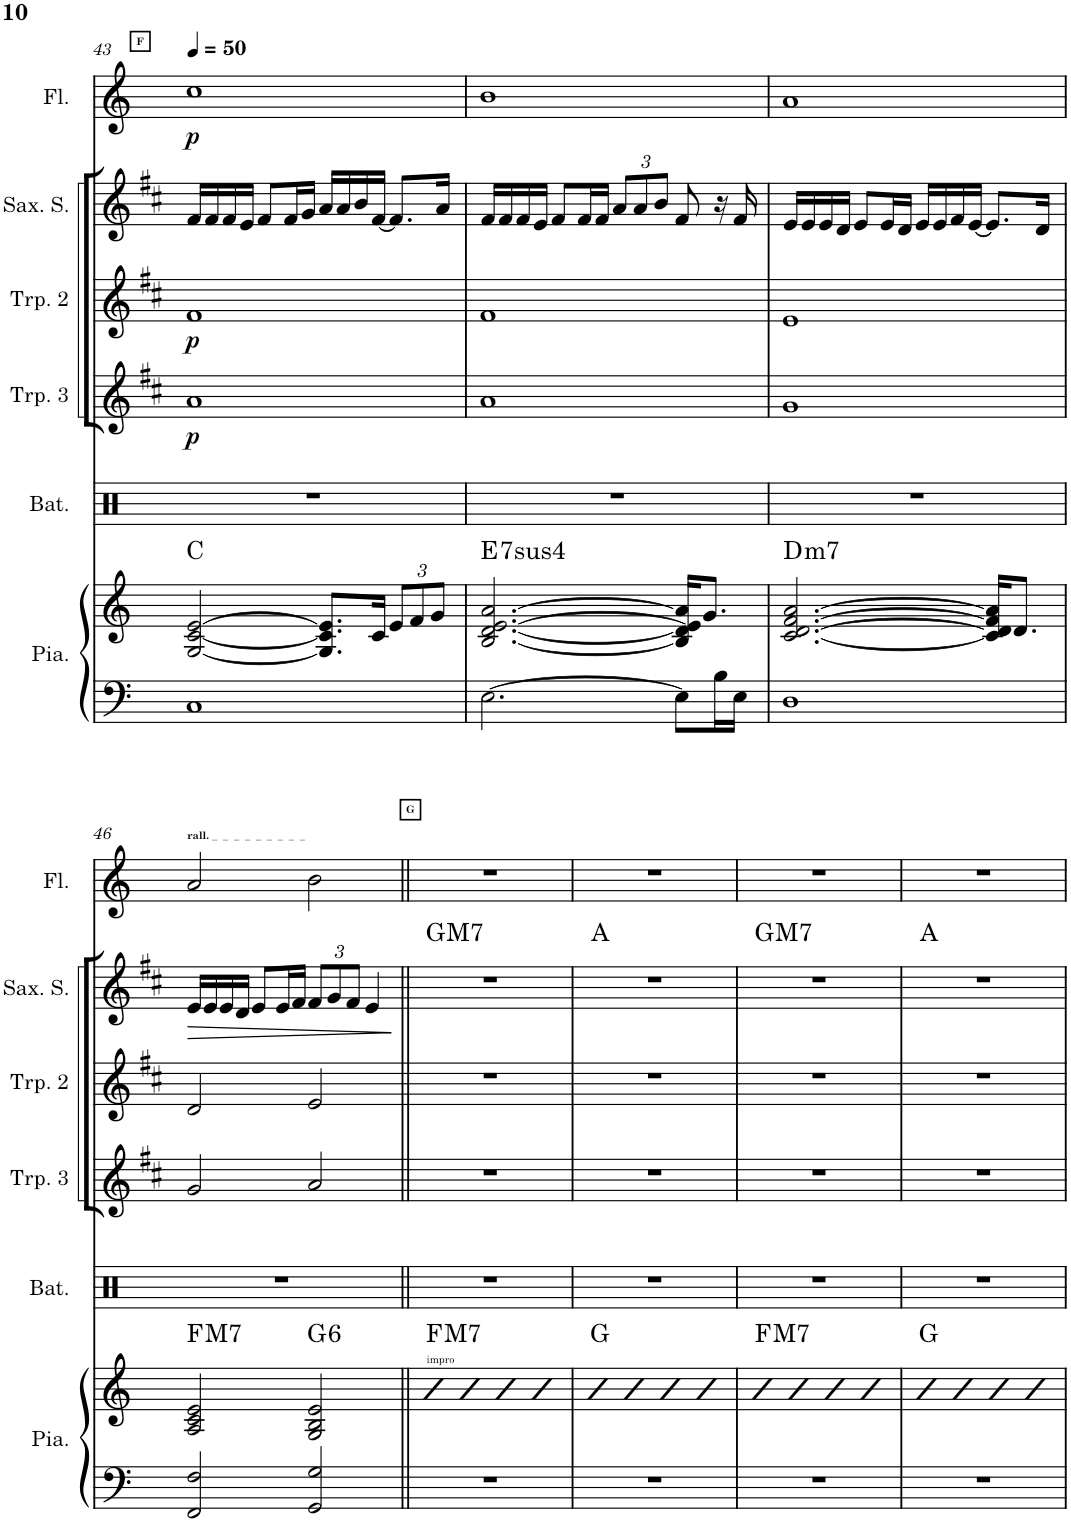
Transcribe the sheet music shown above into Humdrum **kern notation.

**kern	**kern	**harte	**kern	**kern	**dynam	**kern	**dynam	**kern	**dynam	**harte	**kern	**dynam
*part6	*part6	*part6	*part5	*part4	*part4	*part3	*part3	*part2	*part2	*part2	*part1	*part1
*staff7	*staff6	*	*staff5	*staff4	*staff4	*staff3	*staff3	*staff2	*staff2	*	*staff1	*staff1
*I"Piano	*	*	*I"Batterie	*I"Trompette en Sib	*	*I"Trompette en Sib	*	*I"Saxophone Soprano	*	*	*I"Flûte	*
*I'Pia.	*	*	*I'Bat.	*I'Trp. 3	*	*I'Trp. 2	*	*I'Sax. S.	*	*	*I'Fl.	*
!!LO:PB:g=z
*clefF4	*clefG2	*	*clefX	*clefG2	*	*clefG2	*	*clefG2	*	*	*clefG2	*
*	*	*	*	*Trd1c2	*	*Trd1c2	*	*Trd1c2	*	*	*	*
*k[]	*k[]	*	*k[]	*k[f#c#]	*	*k[f#c#]	*	*k[f#c#]	*	*	*k[]	*
*M4/4	*M4/4	*	*M4/4	*M4/4	*	*M4/4	*	*M4/4	*	*	*M4/4	*
*MM50	*MM50	*	*MM50	*MM50	*	*MM50	*	*MM50	*	*	*MM50	*
!!LO:REH:place=s1:a:B:cj:fs=5:t=F
=43	=43	=43	=43	=43	=43	=43	=43	=43	=43	=43	=43	=43
!	!	!	!	!	!LO:DY:b	!	!LO:DY:b	!	!	!	!	!LO:DY:b
1C	[2G/ [2c/ [2e/	C:maj	1r	1a	p	1f#	p	16f#/LL	.	.	1cc	p
.	.	.	.	.	.	.	.	16f#/	.	.	.	.
.	.	.	.	.	.	.	.	16f#/	.	.	.	.
.	.	.	.	.	.	.	.	16e/JJ	.	.	.	.
.	.	.	.	.	.	.	.	8f#/L	.	.	.	.
.	.	.	.	.	.	.	.	16f#/L	.	.	.	.
.	.	.	.	.	.	.	.	16g/JJ	.	.	.	.
.	8.G/] 8.c/] 8.e/]L	.	.	.	.	.	.	16a/LL	.	.	.	.
.	.	.	.	.	.	.	.	16a/	.	.	.	.
.	.	.	.	.	.	.	.	16b/	.	.	.	.
.	16c/Jk	.	.	.	.	.	.	[16f#/JJ	.	.	.	.
*	*Xbrackettup	*	*	*	*	*	*	*	*	*	*	*
.	12e/L	.	.	.	.	.	.	8.f#/L]	.	.	.	.
.	12f/	.	.	.	.	.	.	.	.	.	.	.
.	12g/J	.	.	.	.	.	.	.	.	.	.	.
.	.	.	.	.	.	.	.	16a/Jk	.	.	.	.
=44	=44	=44	=44	=44	=44	=44	=44	=44	=44	=44	=44	=44
!	!	!LO:H:kt=74	!	!	!	!	!	!	!	!	!	!
[2.E\	[2.B/ [2.dn/ [2.e/ [2.a/	E:sus4(7)	1r	1a	.	1f#	.	16f#/LL	.	.	1b	.
.	.	.	.	.	.	.	.	16f#/	.	.	.	.
.	.	.	.	.	.	.	.	16f#/	.	.	.	.
.	.	.	.	.	.	.	.	16e/JJ	.	.	.	.
.	.	.	.	.	.	.	.	8f#/L	.	.	.	.
.	.	.	.	.	.	.	.	16f#/L	.	.	.	.
.	.	.	.	.	.	.	.	16f#/JJ	.	.	.	.
*	*	*	*	*	*	*	*	*Xbrackettup	*	*	*	*
.	.	.	.	.	.	.	.	12a/L	.	.	.	.
.	.	.	.	.	.	.	.	12a/	.	.	.	.
.	.	.	.	.	.	.	.	12b/J	.	.	.	.
8E\L]	16B/] 16d/] 16e/] 16a/]KL	.	.	.	.	.	.	8f#/	.	.	.	.
.	8.g/J	.	.	.	.	.	.	.	.	.	.	.
16B\L	.	.	.	.	.	.	.	16r	.	.	.	.
16E\JJ	.	.	.	.	.	.	.	16f#/	.	.	.	.
=45	=45	=45	=45	=45	=45	=45	=45	=45	=45	=45	=45	=45
!	!	!LO:H:kt=m7	!	!	!	!	!	!	!	!	!	!
1D	[2.c/ [2.d/ [2.f/ [2.a/	D:min7	1r	1g	.	1e	.	16e/LL	.	.	1a	.
.	.	.	.	.	.	.	.	16e/	.	.	.	.
.	.	.	.	.	.	.	.	16e/	.	.	.	.
.	.	.	.	.	.	.	.	16d/JJ	.	.	.	.
.	.	.	.	.	.	.	.	8e/L	.	.	.	.
.	.	.	.	.	.	.	.	16e/L	.	.	.	.
.	.	.	.	.	.	.	.	16d/JJ	.	.	.	.
.	.	.	.	.	.	.	.	16e/LL	.	.	.	.
.	.	.	.	.	.	.	.	16e/	.	.	.	.
.	.	.	.	.	.	.	.	16f#/	.	.	.	.
.	.	.	.	.	.	.	.	[16e/JJ	.	.	.	.
.	16c/] 16d/] 16f/] 16a/]KL	.	.	.	.	.	.	8.e/L]	.	.	.	.
.	8.d/J	.	.	.	.	.	.	.	.	.	.	.
.	.	.	.	.	.	.	.	16d/Jk	.	.	.	.
!!LO:LB:g=z
=46	=46	=46	=46	=46	=46	=46	=46	=46	=46	=46	=46	=46
!	!	!	!	!	!	!	!	!	!	!	!LO:TX:a:B:t=rall.	!
!	!	!	!	!	!	!	!	!	!	!	!LO:TX:a:t=_  _  _  _  _  _  _  _  _	!
!	!	!LO:H:kt=M7	!	!	!	!	!	!	!LO:HP:b	!	!	!
2FF/ 2F/	2A/ 2c/ 2e/	F:maj7	1r	2g/	.	2d/	.	16e/LL	>	.	2a/	.
.	.	.	.	.	.	.	.	16e/	.	.	.	.
.	.	.	.	.	.	.	.	16e/	.	.	.	.
.	.	.	.	.	.	.	.	16d/JJ	.	.	.	.
.	.	.	.	.	.	.	.	8e/L	.	.	.	.
.	.	.	.	.	.	.	.	16e/L	.	.	.	.
.	.	.	.	.	.	.	.	16f#/JJ	.	.	.	.
!	!	!LO:H:kt=6	!	!	!	!	!	!	!	!	!	!
2GG/ 2G/	2G/ 2B/ 2e/	G:maj6	.	2a/	.	2e/	.	12f#/L	.	.	2b\	.
.	.	.	.	.	.	.	.	12g/	.	.	.	.
.	.	.	.	.	.	.	.	12f#/J	.	.	.	.
.	.	.	.	.	.	.	.	4e/	.	.	.	.
.	.	.	.	.	.	.	.	.	]	.	.	.
=47||	=47||	=47||	=47||	=47||	=47||	=47||	=47||	=47||	=47||	=47||	=47||	=47||
!!LO:REH:place=s1:a:B:cj:fs=5:t=G
!	!LO:TX:a:t=impro	!LO:H:kt=M7	!	!	!	!	!	!	!	!LO:H:kt=M7	!	!
1r	4b	F:maj7	1r	1r	.	1r	.	1r	.	G:maj7	1r	.
.	4b	.	.	.	.	.	.	.	.	.	.	.
.	4b	.	.	.	.	.	.	.	.	.	.	.
.	4b	.	.	.	.	.	.	.	.	.	.	.
=48	=48	=48	=48	=48	=48	=48	=48	=48	=48	=48	=48	=48
1r	4b	G:maj	1r	1r	.	1r	.	1r	.	A:maj	1r	.
.	4b	.	.	.	.	.	.	.	.	.	.	.
.	4b	.	.	.	.	.	.	.	.	.	.	.
.	4b	.	.	.	.	.	.	.	.	.	.	.
=49	=49	=49	=49	=49	=49	=49	=49	=49	=49	=49	=49	=49
!	!	!LO:H:kt=M7	!	!	!	!	!	!	!	!LO:H:kt=M7	!	!
1r	4b	F:maj7	1r	1r	.	1r	.	1r	.	G:maj7	1r	.
.	4b	.	.	.	.	.	.	.	.	.	.	.
.	4b	.	.	.	.	.	.	.	.	.	.	.
.	4b	.	.	.	.	.	.	.	.	.	.	.
=50	=50	=50	=50	=50	=50	=50	=50	=50	=50	=50	=50	=50
1r	4dd	G:maj	1r	1r	.	1r	.	1r	.	A:maj	1r	.
.	4b	.	.	.	.	.	.	.	.	.	.	.
.	4b	.	.	.	.	.	.	.	.	.	.	.
.	4b	.	.	.	.	.	.	.	.	.	.	.
=	=	=	=	=	=	=	=	=	=	=	=	=
*-	*-	*-	*-	*-	*-	*-	*-	*-	*-	*-	*-	*-
